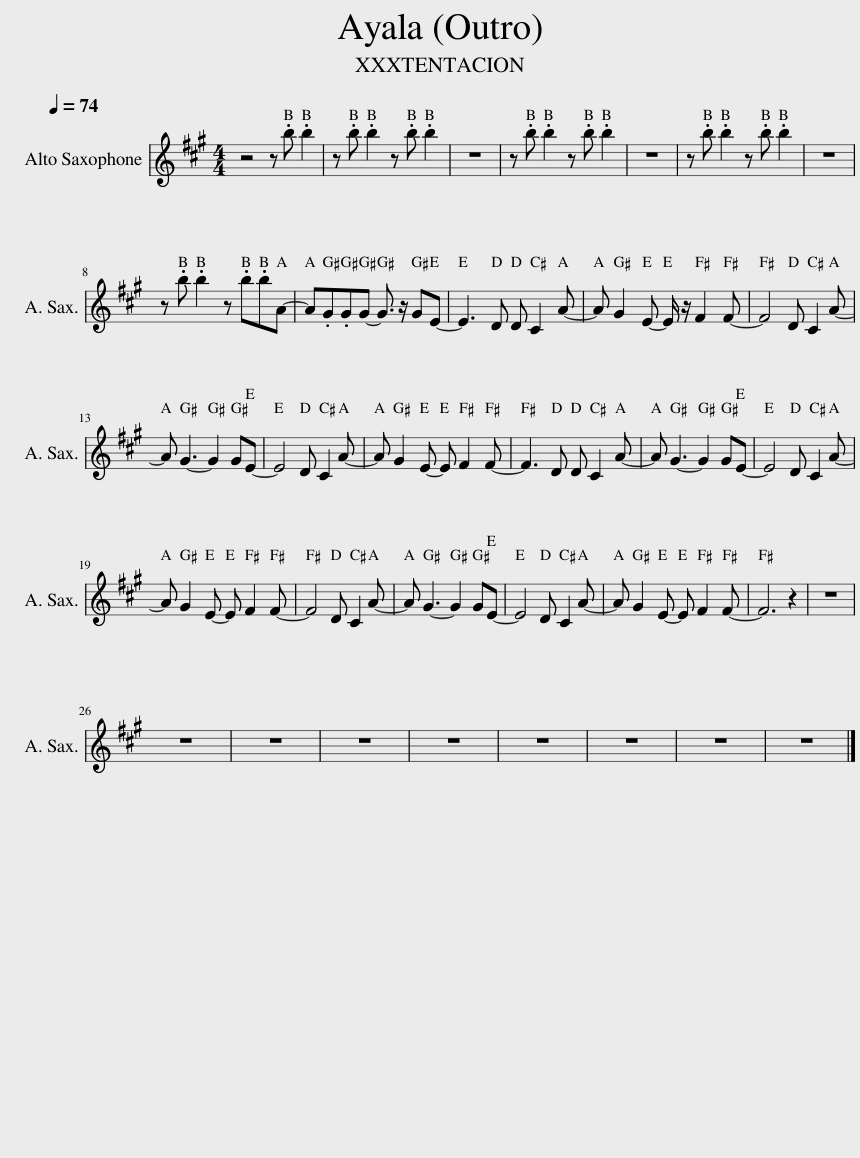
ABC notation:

X:1
%%score 1 ( 2 3 )
L:1/8
M:4/4
I:linebreak $
K:C
V:1 treble transpose=-9
V:2 bass
V:3 bass
V:1
[K:A] z4 z[Q:1/4=74] .b .b2 | z .b .b2 z .b .b2 | z8 | z .b .b2 z .b .b2 | z8 | %5
 z .b .b2 z .b .b2 | z8 |$ z .b .b2 z .b.bA- | A.G.GG- G3/2 z/ GE- | E3 D D C2 A- | %10
 A G2 E- E/ z/ F2 F- | F4 D C2 A- |$ A G3- G2 GE- | E4 D C2 A- | A G2 E- E F2 F- | %15
 F3 D D C2 A- | A G3- G2 GE- | E4 D C2 A- |$ A G2 E- E F2 F- | F4 D C2 A- | %20
 A G3- G2 GE- | E4 D C2 A- | A G2 E- E F2 F- | F6 z2 | z8 |$ %25
 z8 | z8 | z8 | z8 | z8 | %30
 z8 | z8 | z8 |] %33
V:2
 [E,A,C]3 [D,G,B,]- [D,G,B,]3 z | [B,,E,G,]3 [C,F,A,]- [C,F,A,]3- [C,F,A,]/ z/ | [E,A,C]3 [D,G,B,]- [D,G,B,]3- [D,G,B,]/ z/ | [E,G,B,]3 [C,F,A,]- [C,F,A,]3- [C,F,A,]/ z/ | [E,A,C]3 [D,G,B,]- [D,G,B,]3 z | %5
 [B,,E,G,]3 [C,F,A,]- [C,F,A,]3- [C,F,A,]/ z/ | [E,A,C]3 [D,G,B,]- [D,G,B,]3- [D,G,B,]/ z/ |$ [E,G,B,]3 [C,F,A,]- [C,F,A,]3- [C,F,A,]/ z/ | [E,A,C]3 [D,G,B,]- [D,G,B,]3 z | [B,,E,G,]3 [C,F,A,]- [C,F,A,]3- [C,F,A,]/ z/ | %10
 [E,A,C]3 [D,G,B,]- [D,G,B,]3- [D,G,B,]/ z/ | [E,G,B,]3 [C,F,A,]- [C,F,A,]3- [C,F,A,]/ z/ |$ [E,A,C]3 [D,G,B,]- [D,G,B,]3 z | [B,,E,G,]3 [C,F,A,]- [C,F,A,]3- [C,F,A,]/ z/ | [E,A,C]3 [D,G,B,]- [D,G,B,]3- [D,G,B,]/ z/ | %15
 [E,G,B,]3 [C,F,A,]- [C,F,A,]3- [C,F,A,]/ z/ | [E,A,C]3 [D,G,B,]- [D,G,B,]3 z | [B,,E,G,]3 [C,F,A,]- [C,F,A,]3- [C,F,A,]/ z/ |$ [E,A,C]3 [D,G,B,]- [D,G,B,]3- [D,G,B,]/ z/ | [E,G,B,]3 [C,F,A,]- [C,F,A,]3- [C,F,A,]/ z/ | %20
 [E,A,C]3 [D,G,B,]- [D,G,B,]3 z | [B,,E,G,]3 [C,F,A,]- [C,F,A,]3- [C,F,A,]/ z/ | [E,A,C]3 [D,G,B,]- [D,G,B,]3- [D,G,B,]/ z/ | [E,G,B,]3 [C,F,A,]- [C,F,A,]3- [C,F,A,]/ z/ | C2 z [G,B,]- [G,B,]3- [G,B,]/ z/ |$ %25
 z2 z A,- A,4 | [E,A,C]3 [D,G,B,]- [D,G,B,]3- [D,G,B,]/ z/ | z z/ B,/- B,/ .C/ [F,A,]- [F,A,]3- [F,A,]/ z/ | C3/2 D/- D D,- D,3- D,/ z/ | z z/ C/- C [F,A,]- [F,A,]3- [F,A,]/ z/ | %30
 C3/2 B,/- B,/ A,/ [B,,D,G,]- [B,,D,G,]2 B,/ A,/ G,/ .E,/ | [B,,E,G,]8- | [B,,E,G,]8 |] %33
V:3
 x8 | x8 | x8 | x8 | x8 | %5
 x8 | x8 |$ x8 | x8 | x8 | %10
 x8 | x8 |$ x8 | x8 | x8 | %15
 x8 | x8 | x8 |$ x8 | x8 | %20
 x8 | x8 | x8 | x8 | [E,A,]3 D,- D,3 z |$ %25
 [E,G,A,]3 [C,F,]- [C,F,]3- [C,F,]/ z/ | x8 | [B,,E,G,]3 C,- C,4 | [E,A,]3 [G,B,]- [G,B,]4 | [B,,E,G,]2 z C,- C,4 | %30
 [E,A,]2 z2 z4 | x8 | x8 |] %33
